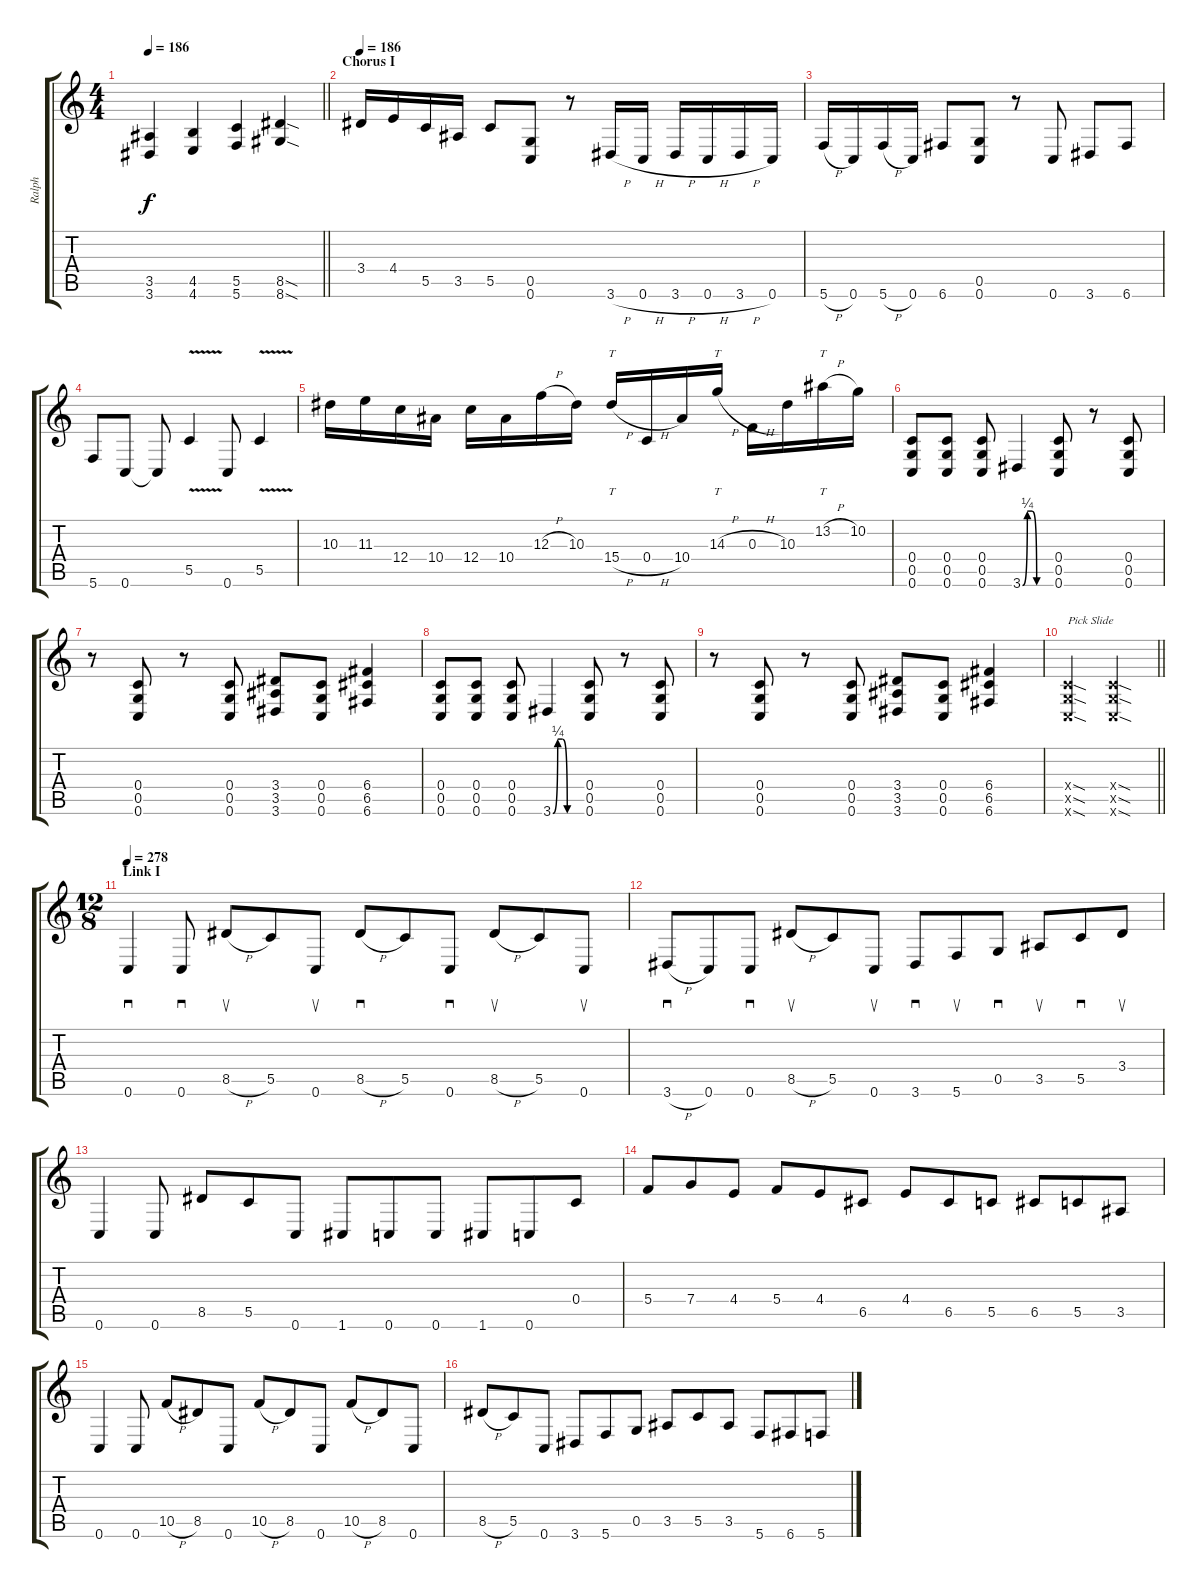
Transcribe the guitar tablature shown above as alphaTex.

\track ("Ralph" "Ralph") {instrument distortionguitar}
\staff {score tabs}
\tuning (D4 A3 F3 C3 G2 C2) {hide}
\ts (4 4)
\tempo 186
\clef g2
\barLineRight lightlight
\ks c
(3.5 3.6).4{dy f} (4.5 4.6).4 (5.5 5.6).4 (8.5{sod} 8.6{sod}).4 |
\section ("" "Chorus I")
\tempo 186
3.4.16{instrument distortionguitar} 4.4.16 5.5.16 3.5.16 5.5.8 (0.5 0.6).8 r.8 3.6{h}.16 0.6{h}.16 3.6{h}.16 0.6{h}.16 3.6{h}.16 0.6.16 |
5.6{h}.16 0.6.16 5.6{h}.16 0.6.16 6.6.8 (0.5 0.6).8 r.8 0.6.8 3.6.8 6.6.8 |
5.6.8 0.6.8 0.6{t}.8 5.5{v}.4{instrument guitarharmonics} 0.6.8{instrument distortionguitar} 5.5{v}.4{instrument guitarharmonics} |
10.3.16{instrument distortionguitar} 11.3.16 12.4.16 10.4.16 12.4.16 10.4.16 12.3{h}.16 10.3.16 15.4{h}.16{tt} 0.4{h}.16 10.4.16 14.3{h}.16{tt} 0.3{h}.16 10.3.16 13.2{h}.16{tt} 10.2.16 |
(0.4 0.5 0.6).8{instrument distortionguitar} (0.4 0.5 0.6).8 (0.4 0.5 0.6).8 3.6{be (custom 0 0 10 1 20 1 30 0 60 0)}.4 (0.4 0.5 0.6).8 r.8 (0.4 0.5 0.6).8 |
r.8 (0.4 0.5 0.6).8 r.8 (0.4 0.5 0.6).8 (3.4 3.5 3.6).8 (0.4 0.5 0.6).8 (6.4 6.5 6.6).4 |
(0.4 0.5 0.6).8{instrument distortionguitar} (0.4 0.5 0.6).8 (0.4 0.5 0.6).8 3.6{be (custom 0 0 10 1 20 1 30 0 60 0)}.4 (0.4 0.5 0.6).8 r.8 (0.4 0.5 0.6).8 |
r.8 (0.4 0.5 0.6).8 r.8 (0.4 0.5 0.6).8 (3.4 3.5 3.6).8 (0.4 0.5 0.6).8 (6.4 6.5 6.6).4 |
\barLineRight lightlight
(0.4{sod x} 0.5{sod x} 0.6{sod x}).2{txt "Pick Slide"} (0.4{sod x} 0.5{sod x} 0.6{sod x}).2 |
\ts (12 8)
\section ("" "Link I")
\tempo 278
0.6.4{sd} 0.6.8{sd} 8.5{h}.8{su} 5.5.8 0.6.8{su} 8.5{h}.8{sd} 5.5.8 0.6.8{sd} 8.5{h}.8{su} 5.5.8 0.6.8{su} |
3.6{h}.8{sd} 0.6.8 0.6.8{sd} 8.5{h}.8{su} 5.5.8 0.6.8{su} 3.6.8{sd} 5.6.8{su} 0.5.8{sd} 3.5.8{su} 5.5.8{sd} 3.4.8{su} |
0.6.4 0.6.8 8.5.8 5.5.8 0.6.8 1.6.8 0.6.8 0.6.8 1.6.8 0.6.8 0.4.8 |
5.4.8 7.4.8 4.4.8 5.4.8 4.4.8 6.5.8 4.4.8 6.5.8 5.5.8 6.5.8 5.5.8 3.5.8 |
0.6.4 0.6.8 10.5{h}.8 8.5.8 0.6.8 10.5{h}.8 8.5.8 0.6.8 10.5{h}.8 8.5.8 0.6.8 |
8.5{h}.8 5.5.8 0.6.8 3.6.8 5.6.8 0.5.8 3.5.8 5.5.8 3.5.8 5.6.8 6.6.8 5.6.8
